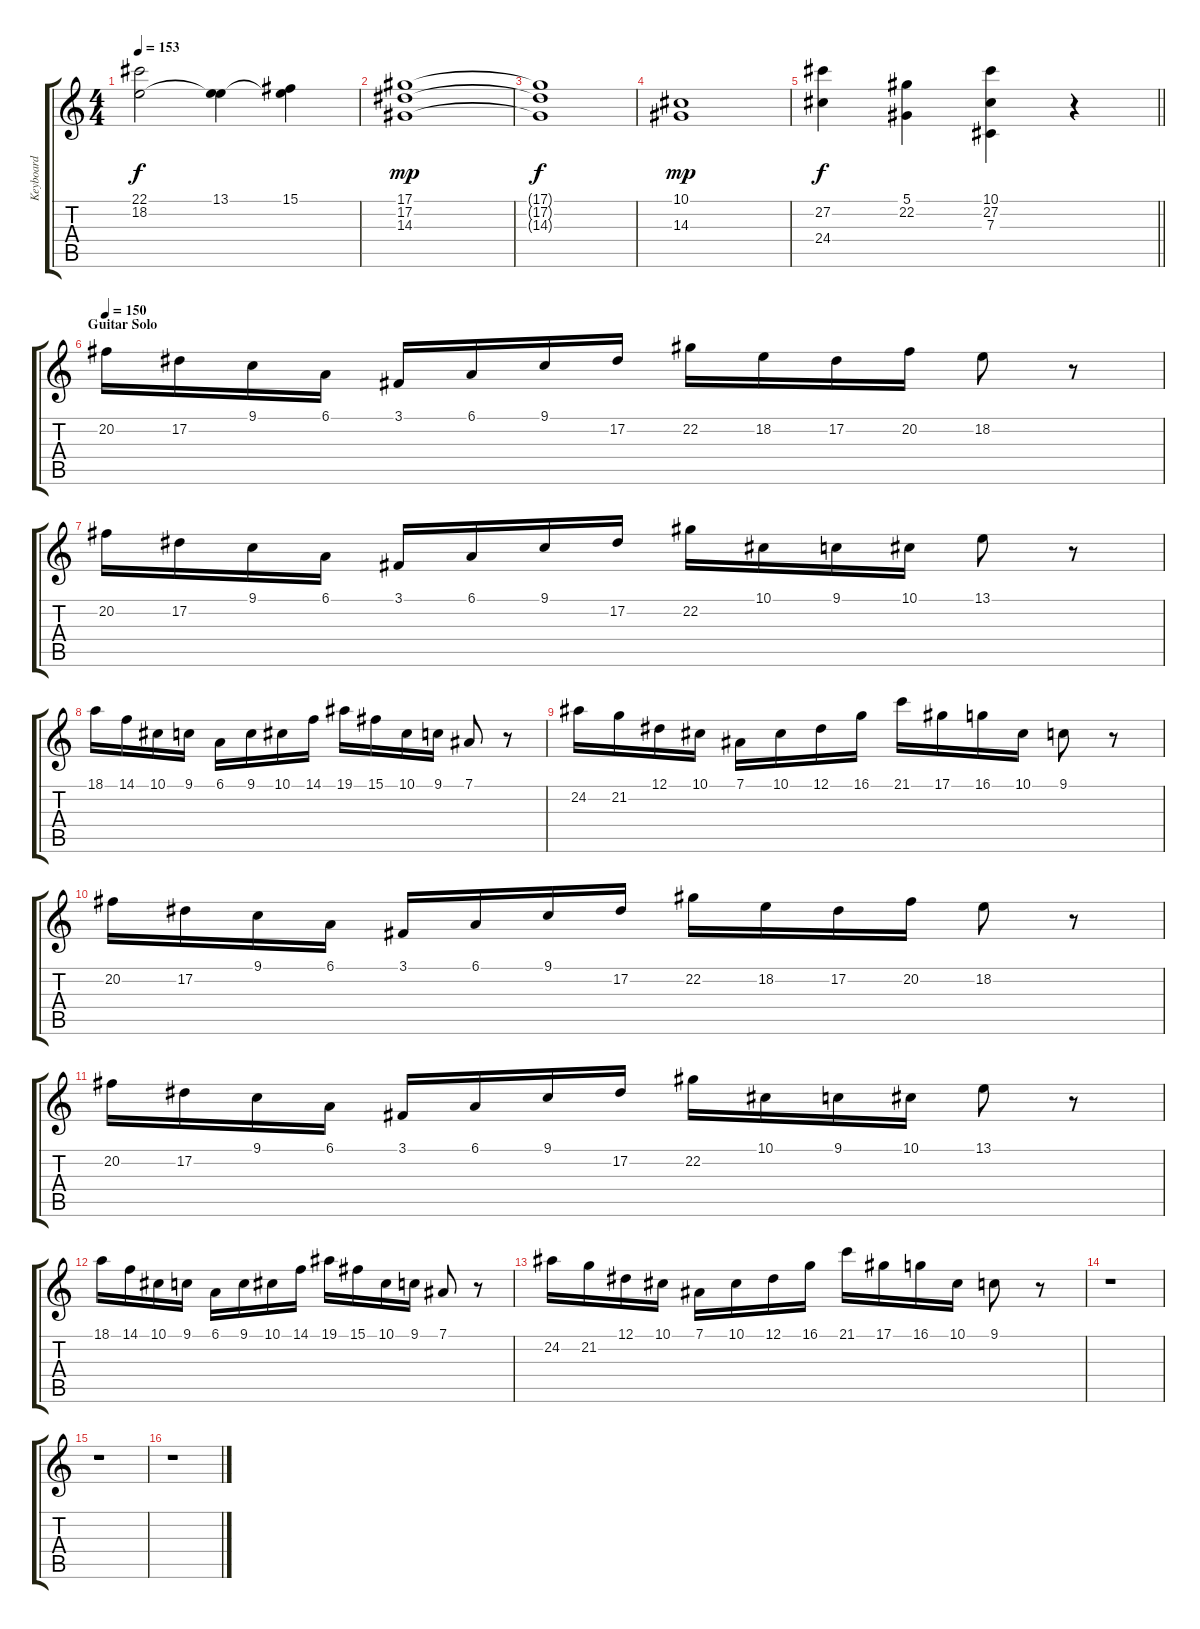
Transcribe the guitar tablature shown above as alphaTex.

\track ("Keyboard" "Keyboard") {instrument stringensemble1}
\staff {score tabs}
\tuning (Eb4 Bb3 Gb3 Db3 Ab2 Eb2) {hide}
\ts (4 4)
\tempo 153
\clef g2
\ks c
(22.1{t} 18.2{t}).2{dy f} (13.1 18.2{t}).4 (15.1 18.2{t}).4 |
(17.1 17.2 14.3).1{dy mp} |
(17.1{t} 17.2{t} 14.3{t}).1{dy f} |
(10.1 14.3).1{dy mp} |
\barLineRight lightlight
(27.2 24.4).4{dy f} (5.1 22.2).4 (10.1 27.2 7.3).4 r.4 |
\section ("" "Guitar Solo")
\tempo 150
20.2.16{instrument harpsichord} 17.2.16 9.1.16 6.1.16 3.1.16 6.1.16 9.1.16 17.2.16 22.2.16 18.2.16 17.2.16 20.2.16 18.2.8 r.8 |
20.2.16 17.2.16 9.1.16 6.1.16 3.1.16 6.1.16 9.1.16 17.2.16 22.2.16 10.1.16 9.1.16 10.1.16 13.1.8 r.8 |
18.1.16 14.1.16 10.1.16 9.1.16 6.1.16 9.1.16 10.1.16 14.1.16 19.1.16 15.1.16 10.1.16 9.1.16 7.1.8 r.8 |
24.2.16 21.2.16 12.1.16 10.1.16 7.1.16 10.1.16 12.1.16 16.1.16 21.1.16 17.1.16 16.1.16 10.1.16 9.1.8 r.8 |
20.2.16 17.2.16 9.1.16 6.1.16 3.1.16 6.1.16 9.1.16 17.2.16 22.2.16 18.2.16 17.2.16 20.2.16 18.2.8 r.8 |
20.2.16 17.2.16 9.1.16 6.1.16 3.1.16 6.1.16 9.1.16 17.2.16 22.2.16 10.1.16 9.1.16 10.1.16 13.1.8 r.8 |
18.1.16 14.1.16 10.1.16 9.1.16 6.1.16 9.1.16 10.1.16 14.1.16 19.1.16 15.1.16 10.1.16 9.1.16 7.1.8 r.8 |
24.2.16 21.2.16 12.1.16 10.1.16 7.1.16 10.1.16 12.1.16 16.1.16 21.1.16 17.1.16 16.1.16 10.1.16 9.1.8 r.8 |
r.1 |
r.1 |
r.1
